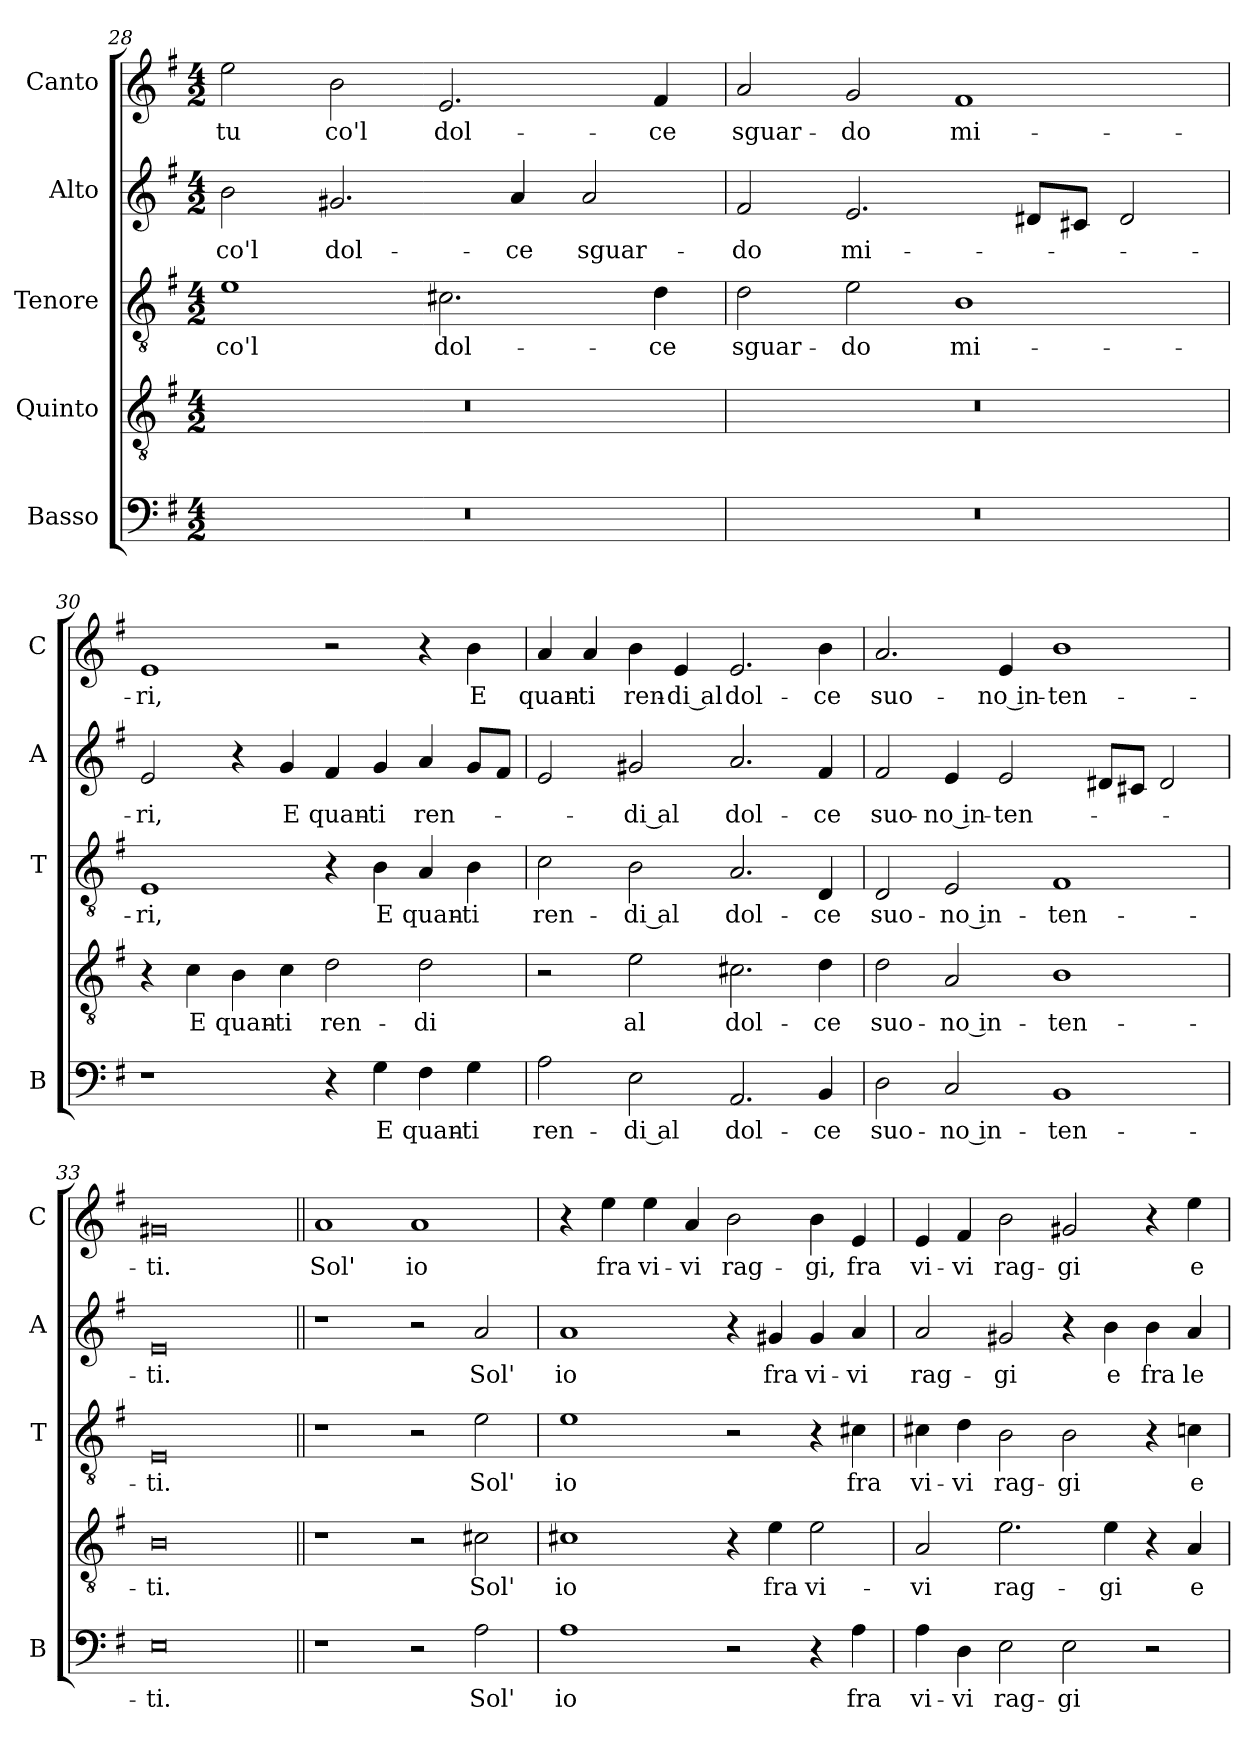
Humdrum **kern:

**kern	**text	**kern	**text	**kern	**text	**kern	**text	**kern	**text
*part5	*part5	*part4	*part4	*part3	*part3	*part2	*part2	*part1	*part1
*staff5	*staff5	*staff4	*staff4	*staff3	*staff3	*staff2	*staff2	*staff1	*staff1
*I"Basso	*	*I"Quinto	*	*I"Tenore	*	*I"Alto	*	*I"Canto	*
*I'B	*	*	*	*I'T	*	*I'A	*	*I'C	*
*clefF4	*	*clefGv2	*	*clefGv2	*	*clefG2	*	*clefG2	*
*k[f#]	*	*k[f#]	*	*k[f#]	*	*k[f#]	*	*k[f#]	*
*G:	*	*G:	*	*G:	*	*G:	*	*G:	*
*M4/2	*	*M4/2	*	*M4/2	*	*M4/2	*	*M4/2	*
=28	=28	=28	=28	=28	=28	=28	=28	=28	=28
!	!	!	!	!	!LO:LY:b	!	!LO:LY:b	!	!LO:LY:b
0r	.	0r	.	1e	co'l	2b\	co'l	2ee\	tu
!	!	!	!	!	!	!	!LO:LY:b	!	!LO:LY:b
.	.	.	.	.	.	2.g#X/	dol-	2b\	co'l
!	!	!	!	!	!LO:LY:b	!	!	!	!LO:LY:b
.	.	.	.	2.c#X\	dol-	.	.	2.e/	dol-
!	!	!	!	!	!	!	!LO:LY:b	!	!
.	.	.	.	.	.	4a/	-ce	.	.
!	!	!	!	!	!	!	!LO:LY:b	!	!
.	.	.	.	.	.	2a/	sguar-	.	.
!	!	!	!	!	!LO:LY:b	!	!	!	!LO:LY:b
.	.	.	.	4d\	-ce	.	.	4f#/	-ce
!!LO:LB:g=z
=29	=29	=29	=29	=29	=29	=29	=29	=29	=29
!	!	!	!	!	!LO:LY:b	!	!LO:LY:b	!	!LO:LY:b
0r	.	0r	.	2d\	sguar-	2f#/	-do	2a/	sguar-
!	!	!	!	!	!LO:LY:b	!	!LO:LY:b	!	!LO:LY:b
.	.	.	.	2e\	-do	2.e/	mi-	2g/	-do
!	!	!	!	!	!LO:LY:b	!	!	!	!LO:LY:b
.	.	.	.	1B	mi-	.	.	1f#	mi-
.	.	.	.	.	.	8d#X/L	.	.	.
.	.	.	.	.	.	8c#X/J	.	.	.
.	.	.	.	.	.	2d#/	.	.	.
=30	=30	=30	=30	=30	=30	=30	=30	=30	=30
!	!	!	!	!	!LO:LY:b	!	!LO:LY:b	!	!LO:LY:b
1r	.	4r	.	1E	-ri,	2e/	-ri,	1e	-ri,
!	!	!	!LO:LY:b	!	!	!	!	!	!
.	.	4c\	E	.	.	.	.	.	.
!	!	!	!LO:LY:b	!	!	!	!	!	!
.	.	4B\	quan-	.	.	4r	.	.	.
!	!	!	!LO:LY:b	!	!	!	!LO:LY:b	!	!
.	.	4c\	-ti	.	.	4g/	E	.	.
!	!	!	!LO:LY:b	!	!	!	!LO:LY:b	!	!
4r	.	2d\	ren-	4r	.	4f#/	quan-	2r	.
!	!LO:LY:b	!	!	!	!LO:LY:b	!	!LO:LY:b	!	!
4G\	E	.	.	4B\	E	4g/	-ti	.	.
!	!LO:LY:b	!	!LO:LY:b	!	!LO:LY:b	!	!LO:LY:b	!	!
4F#\	quan-	2d\	-di	4A/	quan-	4a/	ren-	4r	.
!	!LO:LY:b	!	!	!	!LO:LY:b	!	!	!	!LO:LY:b
4G\	-ti	.	.	4B\	-ti	8g/L	.	4b\	E
.	.	.	.	.	.	8f#/J	.	.	.
=31	=31	=31	=31	=31	=31	=31	=31	=31	=31
!	!LO:LY:b	!	!	!	!LO:LY:b	!	!	!	!LO:LY:b
2A\	ren-	2r	.	2c\	ren-	2e/	.	4a/	quan-
!	!	!	!	!	!	!	!	!	!LO:LY:b
.	.	.	.	.	.	.	.	4a/	-ti
!	!LO:LY:b	!	!LO:LY:b	!	!LO:LY:b	!	!LO:LY:b	!	!LO:LY:b
2E\	-di al	2e\	al	2B\	-di al	2g#X/	-di al	4b\	ren-
!	!	!	!	!	!	!	!	!	!LO:LY:b
.	.	.	.	.	.	.	.	4e/	-di al
!	!LO:LY:b	!	!LO:LY:b	!	!LO:LY:b	!	!LO:LY:b	!	!LO:LY:b
2.AA/	dol-	2.c#X\	dol-	2.A/	dol-	2.a/	dol-	2.e/	dol-
!	!LO:LY:b	!	!LO:LY:b	!	!LO:LY:b	!	!LO:LY:b	!	!LO:LY:b
4BB/	-ce	4d\	-ce	4D/	-ce	4f#/	-ce	4b\	-ce
=32	=32	=32	=32	=32	=32	=32	=32	=32	=32
!	!LO:LY:b	!	!LO:LY:b	!	!LO:LY:b	!	!LO:LY:b	!	!LO:LY:b
2D\	suo-	2d\	suo-	2D/	suo-	2f#/	suo-	2.a/	suo-
!	!LO:LY:b	!	!LO:LY:b	!	!LO:LY:b	!	!LO:LY:b	!	!
2C/	-no in-	2A/	-no in-	2E/	-no in-	4e/	-no in-	.	.
!	!	!	!	!	!	!	!LO:LY:b	!	!LO:LY:b
.	.	.	.	.	.	2e/	-ten-	4e/	-no in-
!	!LO:LY:b	!	!LO:LY:b	!	!LO:LY:b	!	!	!	!LO:LY:b
1BB	-ten-	1B	-ten-	1F#	-ten-	.	.	1b	-ten-
.	.	.	.	.	.	8d#X/L	.	.	.
.	.	.	.	.	.	8c#X/J	.	.	.
.	.	.	.	.	.	2d#/	.	.	.
!!LO:PB:g=z
=33	=33	=33	=33	=33	=33	=33	=33	=33	=33
!	!LO:LY:b	!	!LO:LY:b	!	!LO:LY:b	!	!LO:LY:b	!	!LO:LY:b
0E	-ti.	0B	-ti.	0E	-ti.	0e	-ti.	0g#X	-ti.
=34||	=34||	=34||	=34||	=34||	=34||	=34||	=34||	=34||	=34||
!	!	!	!	!	!	!	!	!	!LO:LY:b
1r	.	1r	.	1r	.	1r	.	1a	Sol'
!	!	!	!	!	!	!	!	!	!LO:LY:b
2r	.	2r	.	2r	.	2r	.	1a	io
!	!LO:LY:b	!	!LO:LY:b	!	!LO:LY:b	!	!LO:LY:b	!	!
2A\	Sol'	2c#X\	Sol'	2e\	Sol'	2a/	Sol'	.	.
=35	=35	=35	=35	=35	=35	=35	=35	=35	=35
!	!LO:LY:b	!	!LO:LY:b	!	!LO:LY:b	!	!LO:LY:b	!	!
1A	io	1c#X	io	1e	io	1a	io	4r	.
!	!	!	!	!	!	!	!	!	!LO:LY:b
.	.	.	.	.	.	.	.	4ee\	fra
!	!	!	!	!	!	!	!	!	!LO:LY:b
.	.	.	.	.	.	.	.	4ee\	vi-
!	!	!	!	!	!	!	!	!	!LO:LY:b
.	.	.	.	.	.	.	.	4a/	-vi
!	!	!	!	!	!	!	!	!	!LO:LY:b
2r	.	4r	.	2r	.	4r	.	2b\	rag-
!	!	!	!LO:LY:b	!	!	!	!LO:LY:b	!	!
.	.	4e\	fra	.	.	4g#X/	fra	.	.
!	!	!	!LO:LY:b	!	!	!	!LO:LY:b	!	!LO:LY:b
4r	.	2e\	vi-	4r	.	4g#/	vi-	4b\	-gi,
!	!LO:LY:b	!	!	!	!LO:LY:b	!	!LO:LY:b	!	!LO:LY:b
4A\	fra	.	.	4c#X\	fra	4a/	-vi	4e/	fra
=36	=36	=36	=36	=36	=36	=36	=36	=36	=36
!	!LO:LY:b	!	!LO:LY:b	!	!LO:LY:b	!	!LO:LY:b	!	!LO:LY:b
4A\	vi-	2A/	-vi	4c#X\	vi-	2a/	rag-	4e/	vi-
!	!LO:LY:b	!	!	!	!LO:LY:b	!	!	!	!LO:LY:b
4D\	-vi	.	.	4d\	-vi	.	.	4f#/	-vi
!	!LO:LY:b	!	!LO:LY:b	!	!LO:LY:b	!	!LO:LY:b	!	!LO:LY:b
2E\	rag-	2.e\	rag-	2B\	rag-	2g#X/	-gi	2b\	rag-
!	!LO:LY:b	!	!	!	!LO:LY:b	!	!	!	!LO:LY:b
2E\	-gi	.	.	2B\	-gi	4r	.	2g#X/	-gi
!	!	!	!LO:LY:b	!	!	!	!LO:LY:b	!	!
.	.	4e\	-gi	.	.	4b\	e	.	.
!	!	!	!	!	!	!	!LO:LY:b	!	!
2r	.	4r	.	4r	.	4b\	fra	4r	.
!	!	!	!LO:LY:b	!	!LO:LY:b	!	!LO:LY:b	!	!LO:LY:b
.	.	4A/	e	4cn\	e	4a/	le	4ee\	e
=	=	=	=	=	=	=	=	=	=
*-	*-	*-	*-	*-	*-	*-	*-	*-	*-
